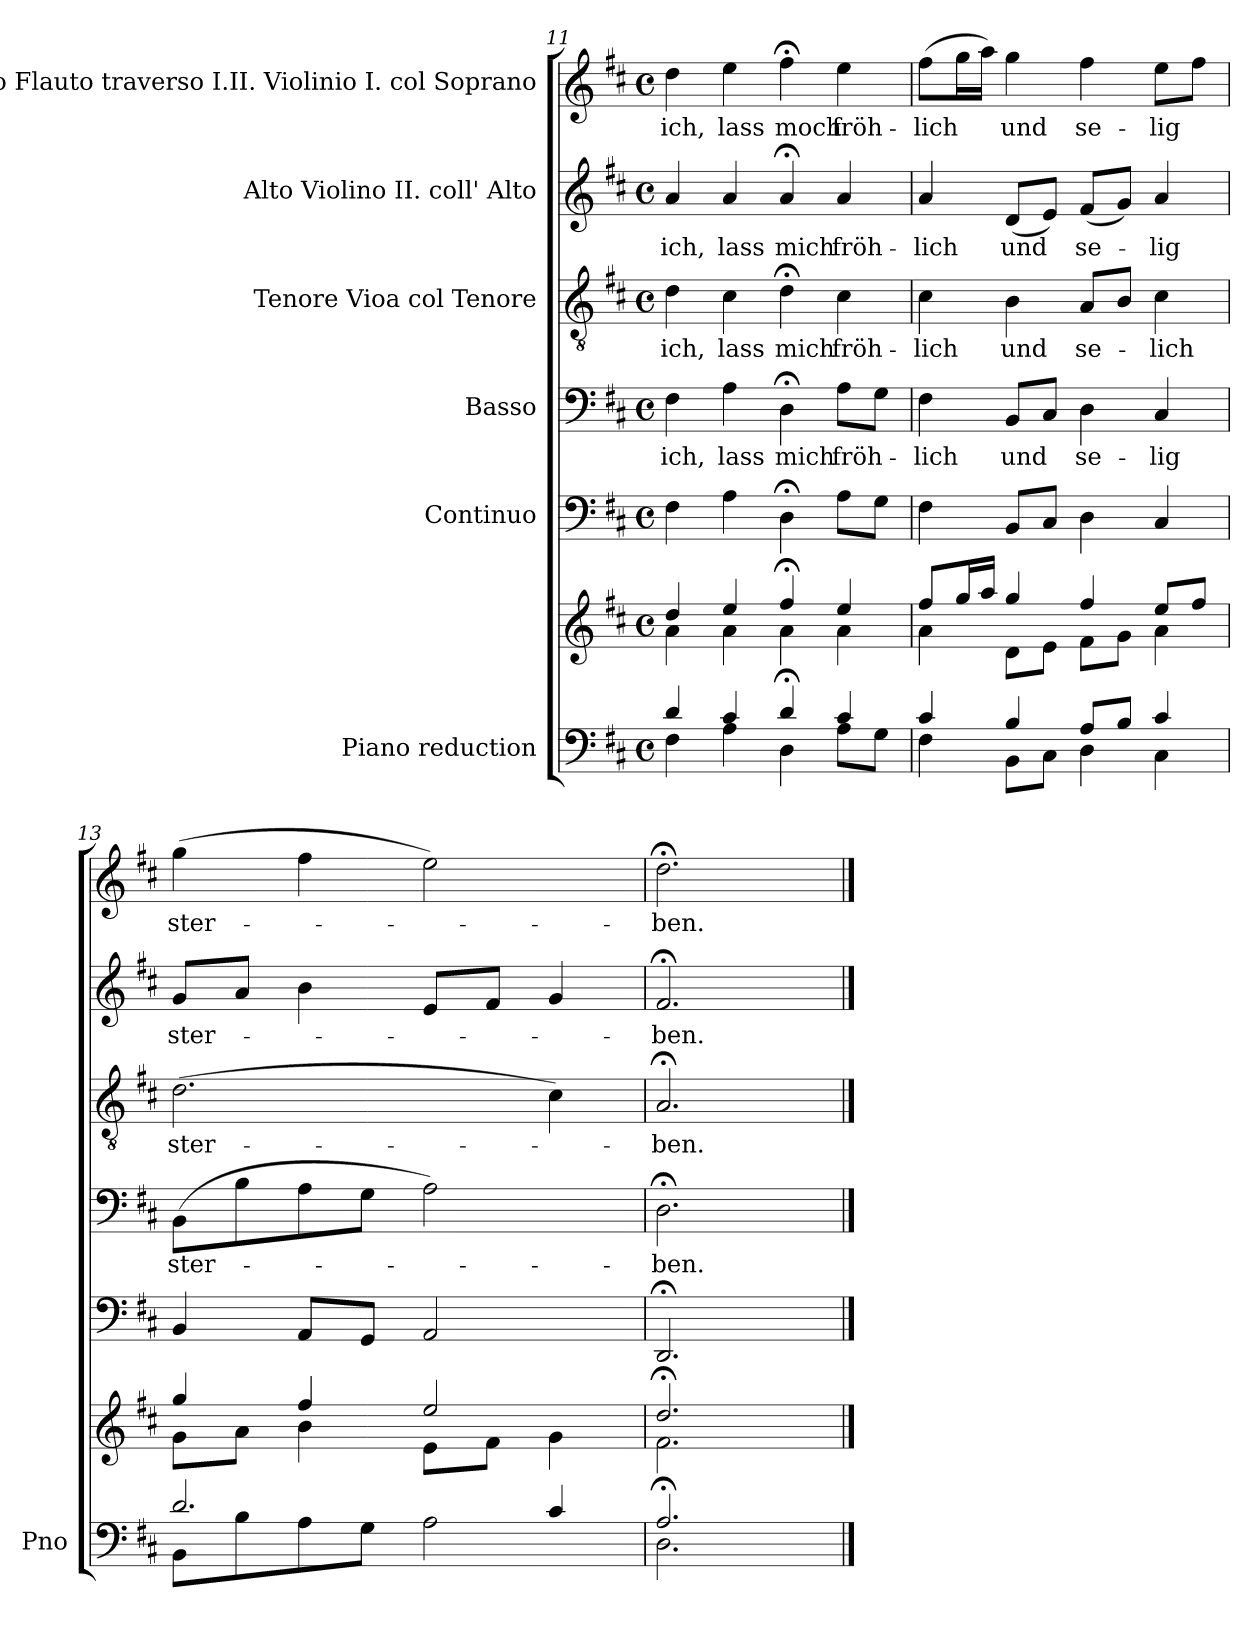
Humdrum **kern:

**kern	**kern	**kern	**kern	**text	**kern	**text	**kern	**text	**kern	**text
*part6	*part6	*part5	*part4	*part4	*part3	*part3	*part2	*part2	*part1	*part1
*staff7	*staff6	*staff5	*staff4	*staff4	*staff3	*staff3	*staff2	*staff2	*staff1	*staff1
*I"Piano reduction	*	*I"Continuo	*I"Basso	*	*I"Tenore Vioa col Tenore	*	*I"Alto Violino II. coll' Alto	*	*I"Soprano Flauto traverso I.II. Violinio I. col Soprano	*
*I'Pno	*	*	*	*	*	*	*	*	*	*
*clefF4	*clefG2	*clefF4	*clefF4	*	*clefGv2	*	*clefG2	*	*clefG2	*
*k[f#c#]	*k[f#c#]	*k[f#c#]	*k[f#c#]	*	*k[f#c#]	*	*k[f#c#]	*	*k[f#c#]	*
*M4/4	*M4/4	*M4/4	*M4/4	*	*M4/4	*	*M4/4	*	*M4/4	*
*met(c)	*met(c)	*met(c)	*met(c)	*	*met(c)	*	*met(c)	*	*met(c)	*
=11	=11	=11	=11	=11	=11	=11	=11	=11	=11	=11
*^	*^	*	*	*	*	*	*	*	*	*
!	!	!	!	!	!	!LO:LY:b	!	!LO:LY:b	!	!LO:LY:b	!	!LO:LY:b
4d/	4F#\	4dd/	4a\	4F#\	4F#\	ich,	4d\	ich,	4a/	ich,	4dd\	ich,
!	!	!	!	!	!	!LO:LY:b	!	!LO:LY:b	!	!LO:LY:b	!	!LO:LY:b
4c#/	4A\	4ee/	4a\	4A\	4A\	lass	4c#\	lass	4a/	lass	4ee\	lass
!	!	!	!	!	!	!LO:LY:b	!	!LO:LY:b	!	!LO:LY:b	!	!LO:LY:b
4d;/	4D\	4ff#;</	4a\	4D;<\	4D;<\	mich	4d;<\	mich	4a;</	mich	4ff#;<\	moch
!	!	!	!	!	!	!LO:LY:b	!	!LO:LY:b	!	!LO:LY:b	!	!LO:LY:b
4c#/	8A\L	4ee/	4a\	8A\L	8A\L	fröh-	4c#\	fröh-	4a/	fröh-	4ee\	fröh-
.	8G\J	.	.	8G\J	8G\J	.	.	.	.	.	.	.
=12	=12	=12	=12	=12	=12	=12	=12	=12	=12	=12	=12	=12
!	!	!	!	!	!	!LO:LY:b	!	!LO:LY:b	!	!LO:LY:b	!	!LO:LY:b
4c#/	4F#\	8ff#/L	4a\	4F#\	4F#\	-lich	4c#\	-lich	4a/	-lich	(>8ff#\L	-lich
.	.	16gg/L	.	.	.	.	.	.	.	.	16gg\L	.
.	.	16aa/JJ	.	.	.	.	.	.	.	.	16aa\JJ)	.
!	!	!	!	!	!	!LO:LY:b	!	!LO:LY:b	!	!LO:LY:b	!	!LO:LY:b
4B/	8BB\L	4gg/	8d\L	8BB/L	8BB/L	und	4B\	und	(<8d/L	und	4gg\	und
.	8C#\J	.	8e\J	8C#/J	8C#/J	.	.	.	8e/J)	.	.	.
!	!	!	!	!	!	!LO:LY:b	!	!LO:LY:b	!	!LO:LY:b	!	!LO:LY:b
8A/L	4D\	4ff#/	8f#\L	4D\	4D\	se-	8A/L	se-	(<8f#/L	se-	4ff#\	se-
8B/J	.	.	8g\J	.	.	.	8B/J	.	8g/J)	.	.	.
!	!	!	!	!	!	!LO:LY:b	!	!LO:LY:b	!	!LO:LY:b	!	!LO:LY:b
4c#/	4C#\	8ee/L	4a\	4C#/	4C#/	-lig	4c#\	-lich	4a/	-lig	8ee\L	-lig
.	.	8ff#/J	.	.	.	.	.	.	.	.	8ff#\J	.
=13	=13	=13	=13	=13	=13	=13	=13	=13	=13	=13	=13	=13
!	!	!	!	!	!	!LO:LY:b	!	!LO:LY:b	!	!LO:LY:b	!	!LO:LY:b
2.d/	8BB\L	4gg/	8g\L	4BB/	(>8BB\L	ster-	(>2.d\	ster-	8g/L	ster-	(>4gg\	ster-
.	8B\	.	8a\J	.	8B\	.	.	.	8a/J	.	.	.
.	8A\	4ff#/	4b\	8AA/L	8A\	.	.	.	4b\	.	4ff#\	.
.	8G\J	.	.	8GG/J	8G\J	.	.	.	.	.	.	.
.	2A\	2ee/	8e\L	2AA/	2A\)	.	.	.	8e/L	.	2ee\)	.
.	.	.	8f#\J	.	.	.	.	.	8f#/J	.	.	.
4c#/	.	.	4g\	.	.	.	4c#\)	.	4g/	.	.	.
=14	=14	=14	=14	=14	=14	=14	=14	=14	=14	=14	=14	=14
!	!	!	!	!	!	!LO:LY:b	!	!LO:LY:b	!	!LO:LY:b	!	!LO:LY:b
2.A;/	2.D\	2.dd;</	2.f#\	2.DD;</	2.D;<\	-ben.	2.A;</	-ben.	2.f#;</	-ben.	2.dd;<\	-ben.
*v	*v	*	*	*	*	*	*	*	*	*	*	*
*	*v	*v	*	*	*	*	*	*	*	*	*
==	==	==	==	==	==	==	==	==	==	==
*-	*-	*-	*-	*-	*-	*-	*-	*-	*-	*-
